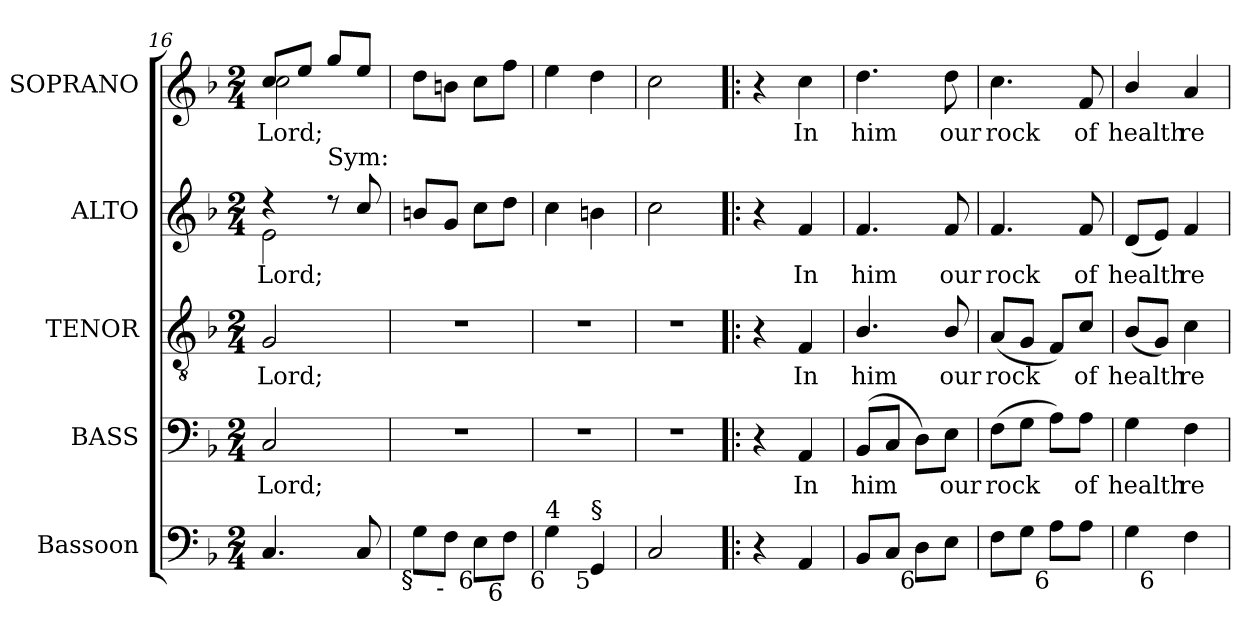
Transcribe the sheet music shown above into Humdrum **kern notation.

**kern	**kern	**text	**kern	**text	**kern	**text	**kern	**text
*part5	*part4	*part4	*part3	*part3	*part2	*part2	*part1	*part1
*staff5	*staff4	*staff4	*staff3	*staff3	*staff2	*staff2	*staff1	*staff1
*I"Bassoon	*I"BASS	*	*I"TENOR	*	*I"ALTO	*	*I"SOPRANO	*
*I'Bsn.	*I'B.	*	*I'T.	*	*I'A.	*	*I'S.	*
*clefF4	*clefF4	*	*clefGv2	*	*clefG2	*	*clefG2	*
*	*	*	*ITrd7c12	*	*	*	*	*
*k[b-]	*k[b-]	*	*k[b-]	*	*k[b-]	*	*k[b-]	*
*F:	*F:	*	*F:	*	*F:	*	*F:	*
*M2/4	*M2/4	*	*M2/4	*	*M2/4	*	*M2/4	*
=16	=16	=16	=16	=16	=16	=16	=16	=16
!	!	!LO:LY:b:color=#000000	!	!	!	!	!	!
!	!	!	!	!LO:LY:b:color=#000000	!	!	!	!
*	*	*	*	*	*^	*	*	*
!	!	!	!	!	!	!	!LO:LY:b:color=#000000	!	!
!	!	!	!	!	!	!	!	!LO:TX:a:t=Sym&colon;	!
!	!	!	!	!	!	!	!	!	!LO:LY:b:color=#000000
*	*	*	*	*	*	*	*	*^	*
4.Ci/	2Ci/	Lord;	2GGi/	Lord;	4r	2ei\	Lord;	8cci/L	2cci\	Lord;
.	.	.	.	.	.	.	.	8eei/J	.	.
!	!	!	!	!	!LO:TX:a:t=Sym&colon;	!	!	!	!	!
.	.	.	.	.	8r	.	.	8ggi/L	.	.
8Ci/	.	.	.	.	8cci/	.	.	8eei/J	.	.
*	*	*	*	*	*v	*v	*	*	*	*
*	*	*	*	*	*	*	*v	*v	*
!!LO:LB:g=z
=17	=17	=17	=17	=17	=17	=17	=17	=17
!LO:TX:b:rj:t=§	!	!	!	!	!	!	!	!
!	!LO:N:vis=1	!	!LO:N:vis=1	!	!	!	!	!
8Gi\L	2r	.	2r	.	8bni/L	.	8ddi\L	.
!LO:TX:b:rj:t=-	!	!	!	!	!	!	!	!
8Fi\J	.	.	.	.	8gi/J	.	8bni\J	.
!LO:TX:b:rj:t=6	!	!	!	!	!	!	!	!
8Ei\L	.	.	.	.	8cci\L	.	8cci\L	.
!LO:TX:b:rj:t=6	!	!	!	!	!	!	!	!
8Fi\J	.	.	.	.	8ddi\J	.	8ffi\J	.
=18	=18	=18	=18	=18	=18	=18	=18	=18
!LO:TX:b:rj:t=6	!	!	!	!	!	!	!	!
!LO:TX:t=4	!	!	!	!	!	!	!	!
!	!LO:N:vis=1	!	!LO:N:vis=1	!	!	!	!	!
4Gi\	2r	.	2r	.	4cci\	.	4eei\	.
!LO:TX:b:rj:t=5	!	!	!	!	!	!	!	!
!LO:TX:t=§	!	!	!	!	!	!	!	!
4GGi/	.	.	.	.	4bni\	.	4ddi\	.
=19	=19	=19	=19	=19	=19	=19	=19	=19
!	!LO:N:vis=1	!	!LO:N:vis=1	!	!	!	!	!
2Ci/	2r	.	2r	.	2cci\	.	2cci\	.
=20!|:	=20!|:	=20!|:	=20!|:	=20!|:	=20!|:	=20!|:	=20!|:	=20!|:
4r	4r	.	4r	.	4r	.	4r	.
!	!	!LO:LY:b:color=#000000	!	!	!	!	!	!
!	!	!	!	!LO:LY:b:color=#000000	!	!	!	!
!	!	!	!	!	!	!LO:LY:b:color=#000000	!	!
!	!	!	!	!	!	!	!	!LO:LY:b:color=#000000
4AAi/	4AAi/	In	4FFi/	In	4fi/	In	4cci\	In
=21	=21	=21	=21	=21	=21	=21	=21	=21
!	!	!LO:LY:b:color=#000000	!	!	!	!	!	!
!	!	!	!	!LO:LY:b:color=#000000	!	!	!	!
!	!	!	!	!	!	!LO:LY:b:color=#000000	!	!
!	!	!	!	!	!	!	!	!LO:LY:b:color=#000000
8BB-i/L	(8BB-i/L	him	4.BB-i/	him	4.fi/	him	4.ddi\	him
8Ci/J	8Ci/J	.	.	.	.	.	.	.
!LO:TX:b:rj:t=6	!	!	!	!	!	!	!	!
8Di\L	8Di\L)	.	.	.	.	.	.	.
!	!	!LO:LY:b:color=#000000	!	!	!	!	!	!
!	!	!	!	!LO:LY:b:color=#000000	!	!	!	!
!	!	!	!	!	!	!LO:LY:b:color=#000000	!	!
!	!	!	!	!	!	!	!	!LO:LY:b:color=#000000
8Ei\J	8Ei\J	our	8BB-i/	our	8fi/	our	8ddi\	our
=22	=22	=22	=22	=22	=22	=22	=22	=22
!	!	!LO:LY:b:color=#000000	!	!	!	!	!	!
!	!	!	!	!LO:LY:b:color=#000000	!	!	!	!
!	!	!	!	!	!	!LO:LY:b:color=#000000	!	!
!	!	!	!	!	!	!	!	!LO:LY:b:color=#000000
8Fi\L	(8Fi\L	rock	(8AAi/L	rock	4.fi/	rock	4.cci\	rock
8Gi\J	8Gi\J	.	8GGi/J	.	.	.	.	.
!LO:TX:b:rj:t=6	!	!	!	!	!	!	!	!
8Ai\L	8Ai\L)	.	8FFi/L)	.	.	.	.	.
!	!	!LO:LY:b:color=#000000	!	!	!	!	!	!
!	!	!	!	!LO:LY:b:color=#000000	!	!	!	!
!	!	!	!	!	!	!LO:LY:b:color=#000000	!	!
!	!	!	!	!	!	!	!	!LO:LY:b:color=#000000
8Ai\J	8Ai\J	of	8Ci/J	of	8fi/	of	8fi/	of
=23	=23	=23	=23	=23	=23	=23	=23	=23
!	!	!LO:LY:b:color=#000000	!	!	!	!	!	!
!	!	!	!	!LO:LY:b:color=#000000	!	!	!	!
!	!	!	!	!	!	!LO:LY:b:color=#000000	!	!
!LO:TX:b:rj:t=5	!	!	!	!	!	!	!	!
!	!	!	!	!	!	!	!	!LO:LY:b:color=#000000
*^	*	*	*	*	*	*	*	*
4Gi\	8ryy	4Gi\	health	(8BB-i/L	health	(8di/L	health	4b-i/	health
!	!LO:TX:b:rj:t=6	!	!	!	!	!	!	!	!
.	4.ryy	.	.	8GGi/J)	.	8ei/J)	.	.	.
!	!	!	!LO:LY:b:color=#000000	!	!	!	!	!	!
!	!	!	!	!	!LO:LY:b:color=#000000	!	!	!	!
!	!	!	!	!	!	!	!LO:LY:b:color=#000000	!	!
!	!	!	!	!	!	!	!	!	!LO:LY:b:color=#000000
4Fi\	.	4Fi\	re-	4Ci\	re-	4fi/	re-	4ai/	re-
*v	*v	*	*	*	*	*	*	*	*
=	=	=	=	=	=	=	=	=
*-	*-	*-	*-	*-	*-	*-	*-	*-
